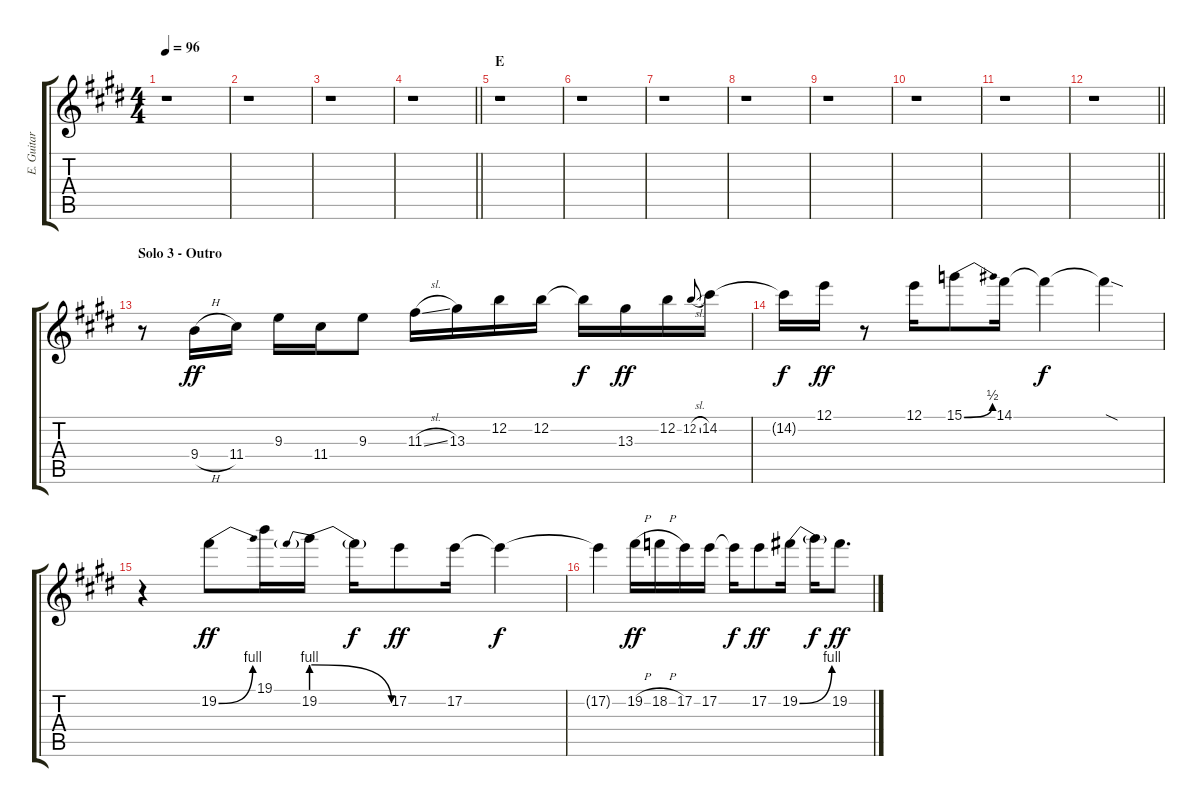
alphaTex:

\track ("E. Guitar III" "E. Guitar ") {instrument electricguitarjazz}
\staff {score tabs}
\tuning (E4 B3 G3 D3 A2 E2) {hide}
\ts (4 4)
\tempo 96
\clef g2
\ks e
r.1{dy f} |
r.1 |
r.1 |
\barLineRight lightlight
r.1 |
\section ("" "E")
r.1 |
r.1 |
r.1 |
r.1 |
r.1 |
r.1 |
r.1 |
\barLineRight lightlight
r.1 |
\section ("" "Solo 3 - Outro")
r.8 9.4{h}.16{dy ff} 11.4.16 9.3.16 11.4.16 9.3.8 11.3{sl}.16 13.3.16 12.2.16 12.2.16 12.2{t}.16{dy f} 13.3.16{dy ff} 12.2.16 12.2{sl}.8{gr onbeat} 14.2.16 |
14.2{t}.16{dy f} 12.1.16{dy ff} r.8 12.1.16 15.1{be (bend 0 0 60 2)}.8 14.1.16 14.1{t}.4{dy f} 14.1{sod t}.4 |
r.4 19.2{be (bend 0 0 60 4)}.8{dy ff} 19.1.16 19.2{be (prebendrelease 0 4 60 0)}.16 19.2{t}.16{dy f} 17.2.8{dy ff} 17.2.16 17.2{t}.4{dy f} |
17.2{t}.4 19.2{h}.16{dy ff} 18.2{h}.16 17.2.16 17.2.16 17.2{t}.16{dy f} 17.2.8{dy ff} 19.2{be (bend 0 0 60 4)}.16 19.2{t}.16{dy f} 19.2.8{d dy ff}
